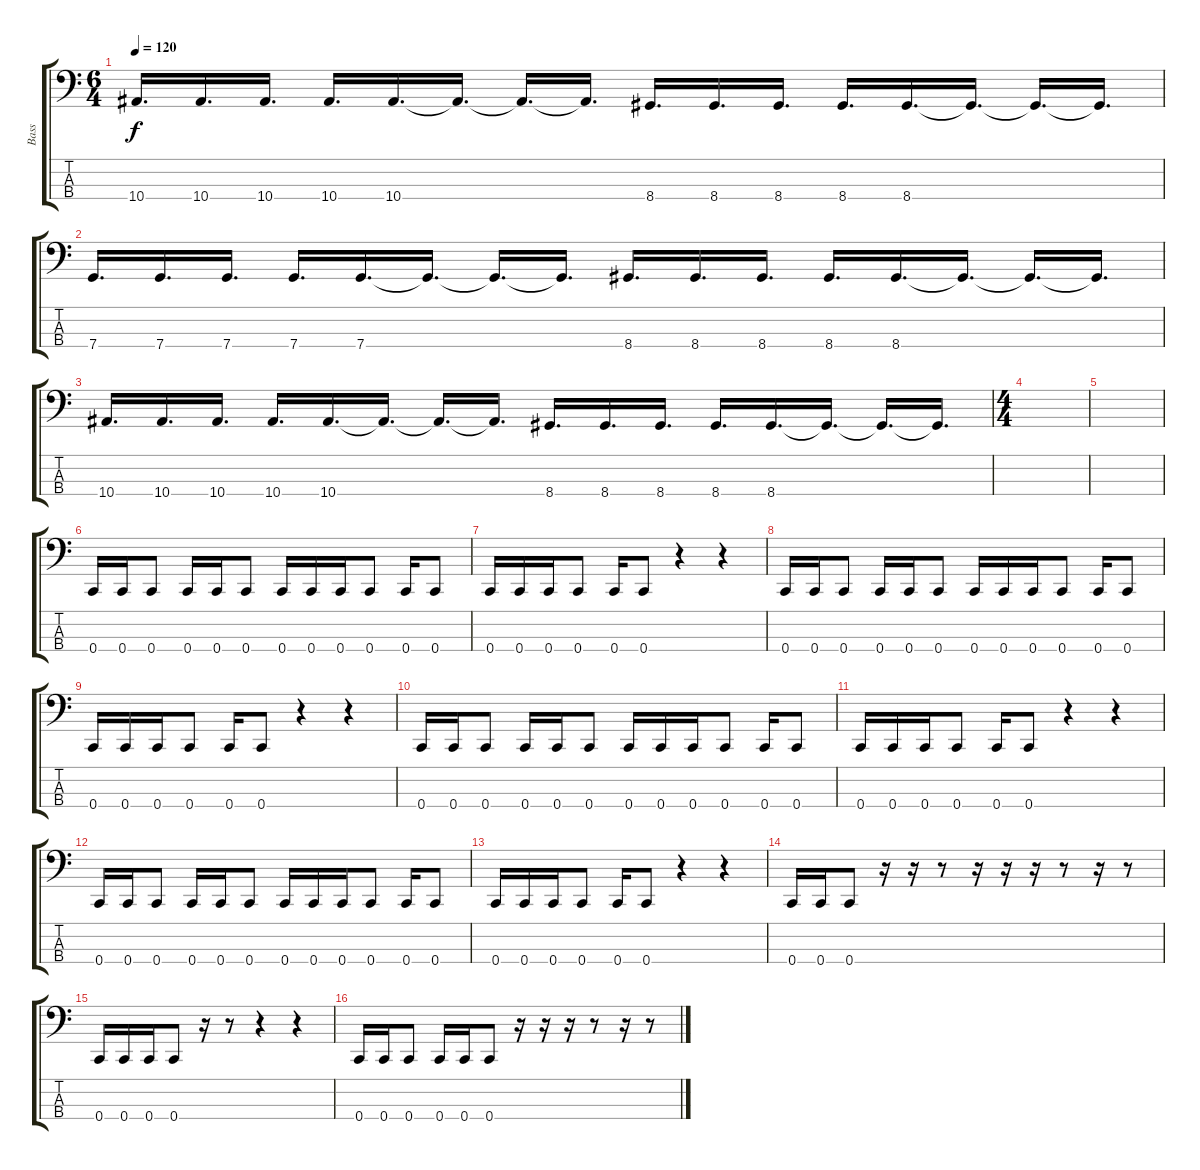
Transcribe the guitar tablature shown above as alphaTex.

\track ("Bass" "Bass") {instrument electricbasspick}
\staff {score tabs}
\tuning (Eb2 Bb1 F1 C1) {hide}
\ts (6 4)
\tempo 120
\clef f4
\ks c
10.4.16{d dy f} 10.4.16{d} 10.4.16{d} 10.4.16{d} 10.4.16{d} 10.4{t}.16{d} 10.4{t}.16{d} 10.4{t}.16{d} 8.4.16{d} 8.4.16{d} 8.4.16{d} 8.4.16{d} 8.4.16{d} 8.4{t}.16{d} 8.4{t}.16{d} 8.4{t}.16{d} |
7.4.16{d} 7.4.16{d} 7.4.16{d} 7.4.16{d} 7.4.16{d} 7.4{t}.16{d} 7.4{t}.16{d} 7.4{t}.16{d} 8.4.16{d} 8.4.16{d} 8.4.16{d} 8.4.16{d} 8.4.16{d} 8.4{t}.16{d} 8.4{t}.16{d} 8.4{t}.16{d} |
10.4.16{d} 10.4.16{d} 10.4.16{d} 10.4.16{d} 10.4.16{d} 10.4{t}.16{d} 10.4{t}.16{d} 10.4{t}.16{d} 8.4.16{d} 8.4.16{d} 8.4.16{d} 8.4.16{d} 8.4.16{d} 8.4{t}.16{d} 8.4{t}.16{d} 8.4{t}.16{d} |
\ts (4 4)
|
|
0.4.16 0.4.16 0.4.8 0.4.16 0.4.16 0.4.8 0.4.16 0.4.16 0.4.16 0.4.8 0.4.16 0.4.8 |
0.4.16 0.4.16 0.4.16 0.4.8 0.4.16 0.4.8 r.4 r.4 |
0.4.16 0.4.16 0.4.8 0.4.16 0.4.16 0.4.8 0.4.16 0.4.16 0.4.16 0.4.8 0.4.16 0.4.8 |
0.4.16 0.4.16 0.4.16 0.4.8 0.4.16 0.4.8 r.4 r.4 |
0.4.16 0.4.16 0.4.8 0.4.16 0.4.16 0.4.8 0.4.16 0.4.16 0.4.16 0.4.8 0.4.16 0.4.8 |
0.4.16 0.4.16 0.4.16 0.4.8 0.4.16 0.4.8 r.4 r.4 |
0.4.16 0.4.16 0.4.8 0.4.16 0.4.16 0.4.8 0.4.16 0.4.16 0.4.16 0.4.8 0.4.16 0.4.8 |
0.4.16 0.4.16 0.4.16 0.4.8 0.4.16 0.4.8 r.4 r.4 |
0.4.16 0.4.16 0.4.8 r.16 r.16 r.8 r.16 r.16 r.16 r.8 r.16 r.8 |
0.4.16 0.4.16 0.4.16 0.4.8 r.16 r.8 r.4 r.4 |
0.4.16 0.4.16 0.4.8 0.4.16 0.4.16 0.4.8 r.16 r.16 r.16 r.8 r.16 r.8
